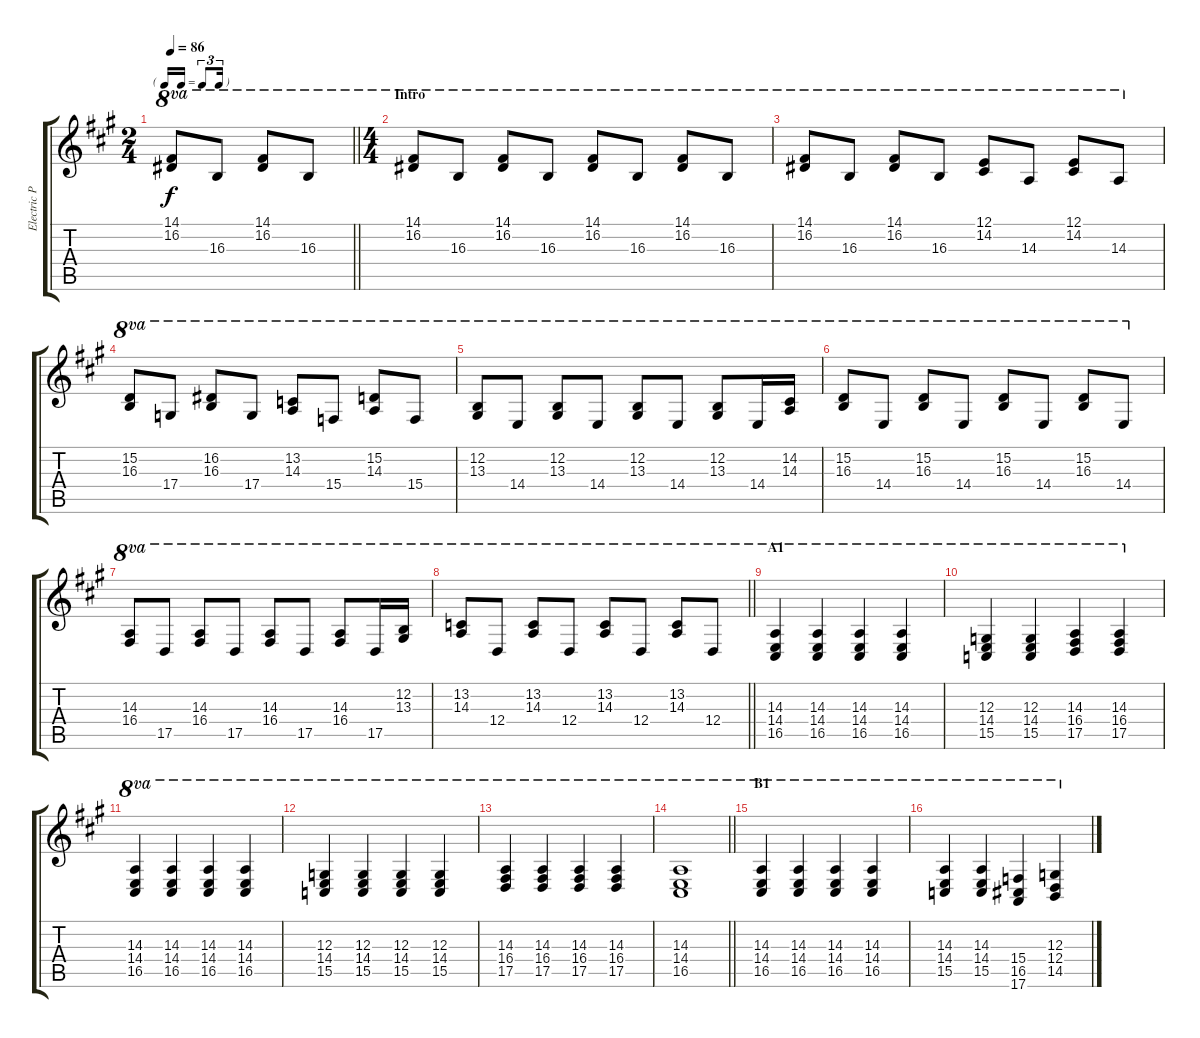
\track ("Electric Piano RH (John Lennon)" "Electric P") {instrument rockorgan}
\staff {score tabs}
\tuning (E4 B3 G3 D3 A2 E2) {hide}
\ts (2 4)
\tf triplet16th
\tempo 86
\clef g2
\barLineRight lightlight
\ks a
(14.1 16.2).8{ot 8va dy f instrument rockorgan} 16.3.8{ot 8va} (14.1 16.2).8{ot 8va} 16.3.8{ot 8va} |
\ts (4 4)
\section ("" "Intro")
(14.1 16.2).8{ot 8va} 16.3.8{ot 8va} (14.1 16.2).8{ot 8va} 16.3.8{ot 8va} (14.1 16.2).8{ot 8va} 16.3.8{ot 8va} (14.1 16.2).8{ot 8va} 16.3.8{ot 8va} |
(14.1 16.2).8{ot 8va} 16.3.8{ot 8va} (14.1 16.2).8{ot 8va} 16.3.8{ot 8va} (12.1 14.2).8{ot 8va} 14.3.8{ot 8va} (12.1 14.2).8{ot 8va} 14.3.8{ot 8va} |
(15.2 16.3).8{ot 8va} 17.4.8{ot 8va} (16.2 16.3).8{ot 8va} 17.4.8{ot 8va} (13.2 14.3).8{ot 8va} 15.4.8{ot 8va} (15.2 14.3).8{ot 8va} 15.4.8{ot 8va} |
(12.2 13.3).8{ot 8va} 14.4.8{ot 8va} (12.2 13.3).8{ot 8va} 14.4.8{ot 8va} (12.2 13.3).8{ot 8va} 14.4.8{ot 8va} (12.2 13.3).8{ot 8va} 14.4.16{ot 8va} (14.2 14.3).16{ot 8va} |
(15.2 16.3).8{ot 8va} 14.4.8{ot 8va} (15.2 16.3).8{ot 8va} 14.4.8{ot 8va} (15.2 16.3).8{ot 8va} 14.4.8{ot 8va} (15.2 16.3).8{ot 8va} 14.4.8{ot 8va} |
(14.3 16.4).8{ot 8va} 17.5.8{ot 8va} (14.3 16.4).8{ot 8va} 17.5.8{ot 8va} (14.3 16.4).8{ot 8va} 17.5.8{ot 8va} (14.3 16.4).8{ot 8va} 17.5.16{ot 8va} (12.2 13.3).16{ot 8va} |
\barLineRight lightlight
(13.2 14.3).8{ot 8va} 12.4.8{ot 8va} (13.2 14.3).8{ot 8va} 12.4.8{ot 8va} (13.2 14.3).8{ot 8va} 12.4.8{ot 8va} (13.2 14.3).8{ot 8va} 12.4.8{ot 8va} |
\section ("" "A1")
(14.3 14.4 16.5).4{ot 8va} (14.3 14.4 16.5).4{ot 8va} (14.3 14.4 16.5).4{ot 8va} (14.3 14.4 16.5).4{ot 8va} |
(12.3 14.4 15.5).4{ot 8va} (12.3 14.4 15.5).4{ot 8va} (14.3 16.4 17.5).4{ot 8va} (14.3 16.4 17.5).4{ot 8va} |
(14.3 14.4 16.5).4{ot 8va} (14.3 14.4 16.5).4{ot 8va} (14.3 14.4 16.5).4{ot 8va} (14.3 14.4 16.5).4{ot 8va} |
(12.3 14.4 15.5).4{ot 8va} (12.3 14.4 15.5).4{ot 8va} (12.3 14.4 15.5).4{ot 8va} (12.3 14.4 15.5).4{ot 8va} |
(14.3 16.4 17.5).4{ot 8va} (14.3 16.4 17.5).4{ot 8va} (14.3 16.4 17.5).4{ot 8va} (14.3 16.4 17.5).4{ot 8va} |
\barLineRight lightlight
(14.3 14.4 16.5).1{ot 8va} |
\section ("" "B1")
(14.3 14.4 16.5).4{ot 8va} (14.3 14.4 16.5).4{ot 8va} (14.3 14.4 16.5).4{ot 8va} (14.3 14.4 16.5).4{ot 8va} |
(14.3 14.4 15.5).4{ot 8va} (14.3 14.4 15.5).4{ot 8va} (15.4 16.5 17.6).4{ot 8va} (12.3 12.4 14.5).4{ot 8va}
